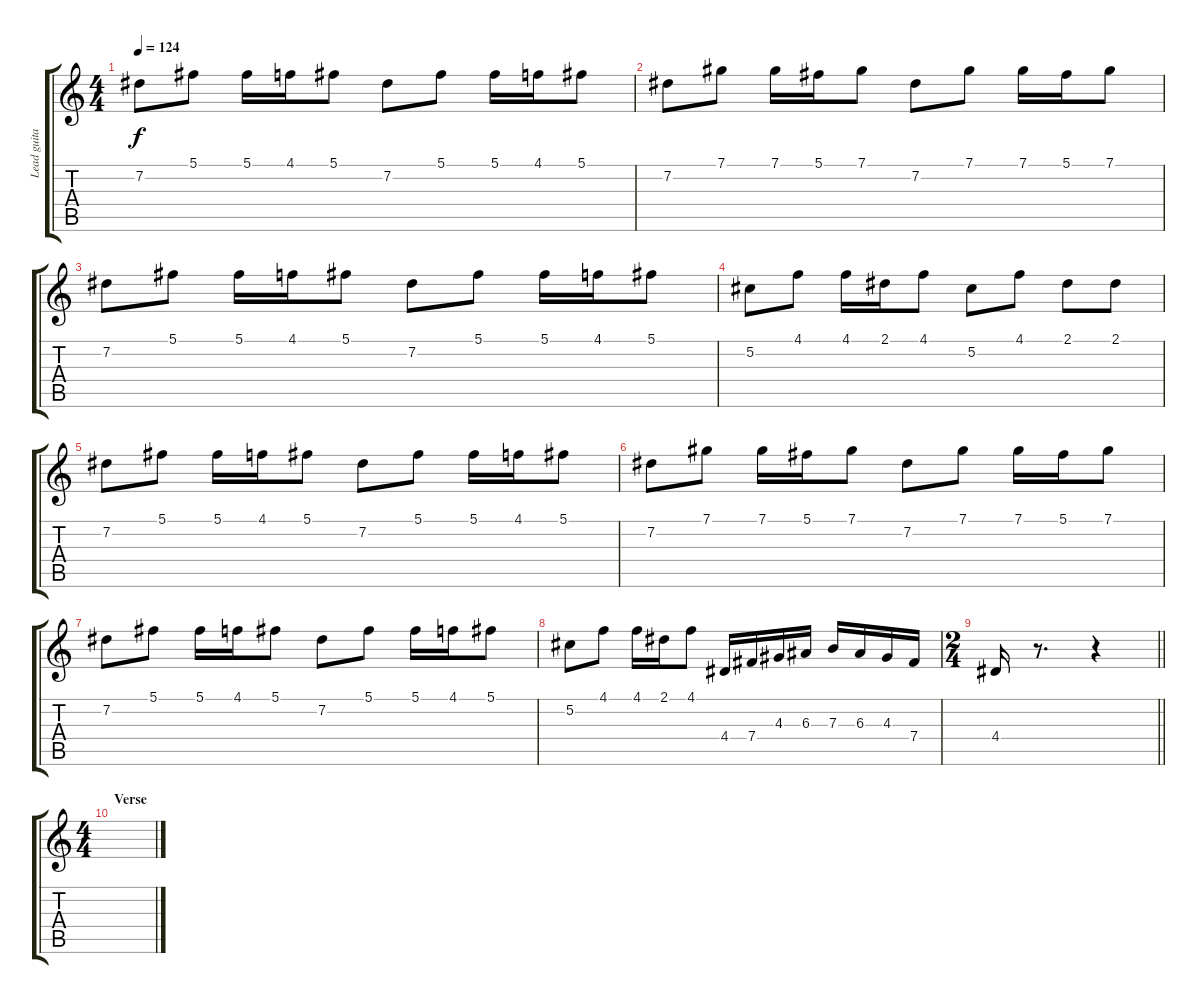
\track ("Lead guitar/Others" "Lead guita") {instrument distortionguitar}
\staff {score tabs}
\tuning (Db4 Ab3 E3 B2 Gb2 Db2) {hide}
\ts (4 4)
\tempo 124
\clef g2
\ks c
7.2.8{dy f} 5.1.8 5.1.16 4.1.16 5.1.8 7.2.8 5.1.8 5.1.16 4.1.16 5.1.8 |
7.2.8 7.1.8 7.1.16 5.1.16 7.1.8 7.2.8 7.1.8 7.1.16 5.1.16 7.1.8 |
7.2.8 5.1.8 5.1.16 4.1.16 5.1.8 7.2.8 5.1.8 5.1.16 4.1.16 5.1.8 |
5.2.8 4.1.8 4.1.16 2.1.16 4.1.8 5.2.8 4.1.8 2.1.8 2.1.8 |
7.2.8 5.1.8 5.1.16 4.1.16 5.1.8 7.2.8 5.1.8 5.1.16 4.1.16 5.1.8 |
7.2.8 7.1.8 7.1.16 5.1.16 7.1.8 7.2.8 7.1.8 7.1.16 5.1.16 7.1.8 |
7.2.8 5.1.8 5.1.16 4.1.16 5.1.8 7.2.8 5.1.8 5.1.16 4.1.16 5.1.8 |
5.2.8 4.1.8 4.1.16 2.1.16 4.1.8 4.4.16{balance 0} 7.4.16 4.3.16 6.3.16 7.3.16 6.3.16 4.3.16 7.4.16 |
\ts (2 4)
\barLineRight lightlight
4.4.16 r.8{d} r.4 |
\ts (4 4)
\section ("" "Verse")
